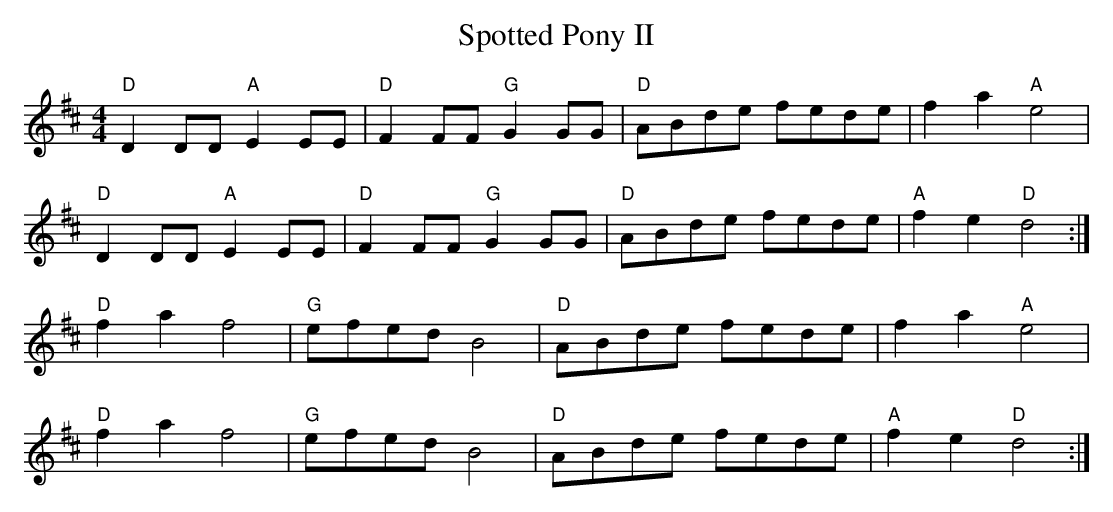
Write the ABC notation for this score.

X:1
T:Spotted Pony II
M:4/4
L:1/8
K:D
"D" D2DD "A"E2EE | "D"F2FF "G"G2GG | "D"ABde fede | f2a2"A"e4 |!
"D"D2DD "A"E2EE | "D"F2FF "G"G2GG | "D"ABde fede | "A"f2e2"D"d4 :|!
"D"f2a2f4 | "G"efedB4 | "D"ABde fede | f2a2"A"e4 |!
"D"f2a2f4 | "G"efedB4 | "D"ABde fede | "A"f2e2"D"d4 :|
